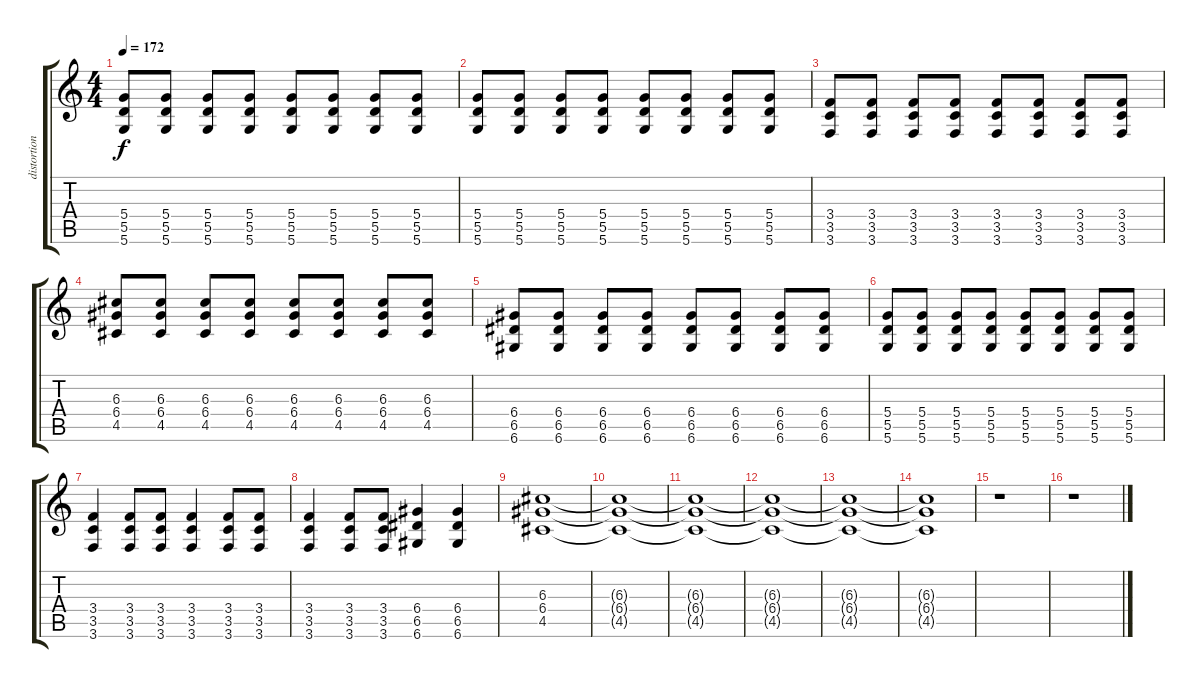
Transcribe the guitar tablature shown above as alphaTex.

\track ("distortion 1" "distortion") {instrument distortionguitar}
\staff {score tabs}
\tuning (E4 B3 G3 D3 A2 D2) {hide}
\ts (4 4)
\tempo 172
\clef g2
\ks c
(5.4 5.5 5.6).8{dy f} (5.4 5.5 5.6).8 (5.4 5.5 5.6).8 (5.4 5.5 5.6).8 (5.4 5.5 5.6).8 (5.4 5.5 5.6).8 (5.4 5.5 5.6).8 (5.4 5.5 5.6).8 |
(5.4 5.5 5.6).8 (5.4 5.5 5.6).8 (5.4 5.5 5.6).8 (5.4 5.5 5.6).8 (5.4 5.5 5.6).8 (5.4 5.5 5.6).8 (5.4 5.5 5.6).8 (5.4 5.5 5.6).8 |
(3.4 3.5 3.6).8 (3.4 3.5 3.6).8 (3.4 3.5 3.6).8 (3.4 3.5 3.6).8 (3.4 3.5 3.6).8 (3.4 3.5 3.6).8 (3.4 3.5 3.6).8 (3.4 3.5 3.6).8 |
(6.3 6.4 4.5).8 (6.3 6.4 4.5).8 (6.3 6.4 4.5).8 (6.3 6.4 4.5).8 (6.3 6.4 4.5).8 (6.3 6.4 4.5).8 (6.3 6.4 4.5).8 (6.3 6.4 4.5).8 |
(6.4 6.5 6.6).8 (6.4 6.5 6.6).8 (6.4 6.5 6.6).8 (6.4 6.5 6.6).8 (6.4 6.5 6.6).8 (6.4 6.5 6.6).8 (6.4 6.5 6.6).8 (6.4 6.5 6.6).8 |
(5.4 5.5 5.6).8 (5.4 5.5 5.6).8 (5.4 5.5 5.6).8 (5.4 5.5 5.6).8 (5.4 5.5 5.6).8 (5.4 5.5 5.6).8 (5.4 5.5 5.6).8 (5.4 5.5 5.6).8 |
(3.4 3.5 3.6).4 (3.4 3.5 3.6).8 (3.4 3.5 3.6).8 (3.4 3.5 3.6).4 (3.4 3.5 3.6).8 (3.4 3.5 3.6).8 |
(3.4 3.5 3.6).4 (3.4 3.5 3.6).8 (3.4 3.5 3.6).8 (6.4 6.5 6.6).4 (6.4 6.5 6.6).4 |
(6.3 6.4 4.5).1 |
(6.3{t} 6.4{t} 4.5{t}).1 |
(6.3{t} 6.4{t} 4.5{t}).1{volume 4} |
(6.3{t} 6.4{t} 4.5{t}).1 |
(6.3{t} 6.4{t} 4.5{t}).1 |
(6.3{t} 6.4{t} 4.5{t}).1 |
r.1 |
r.1
